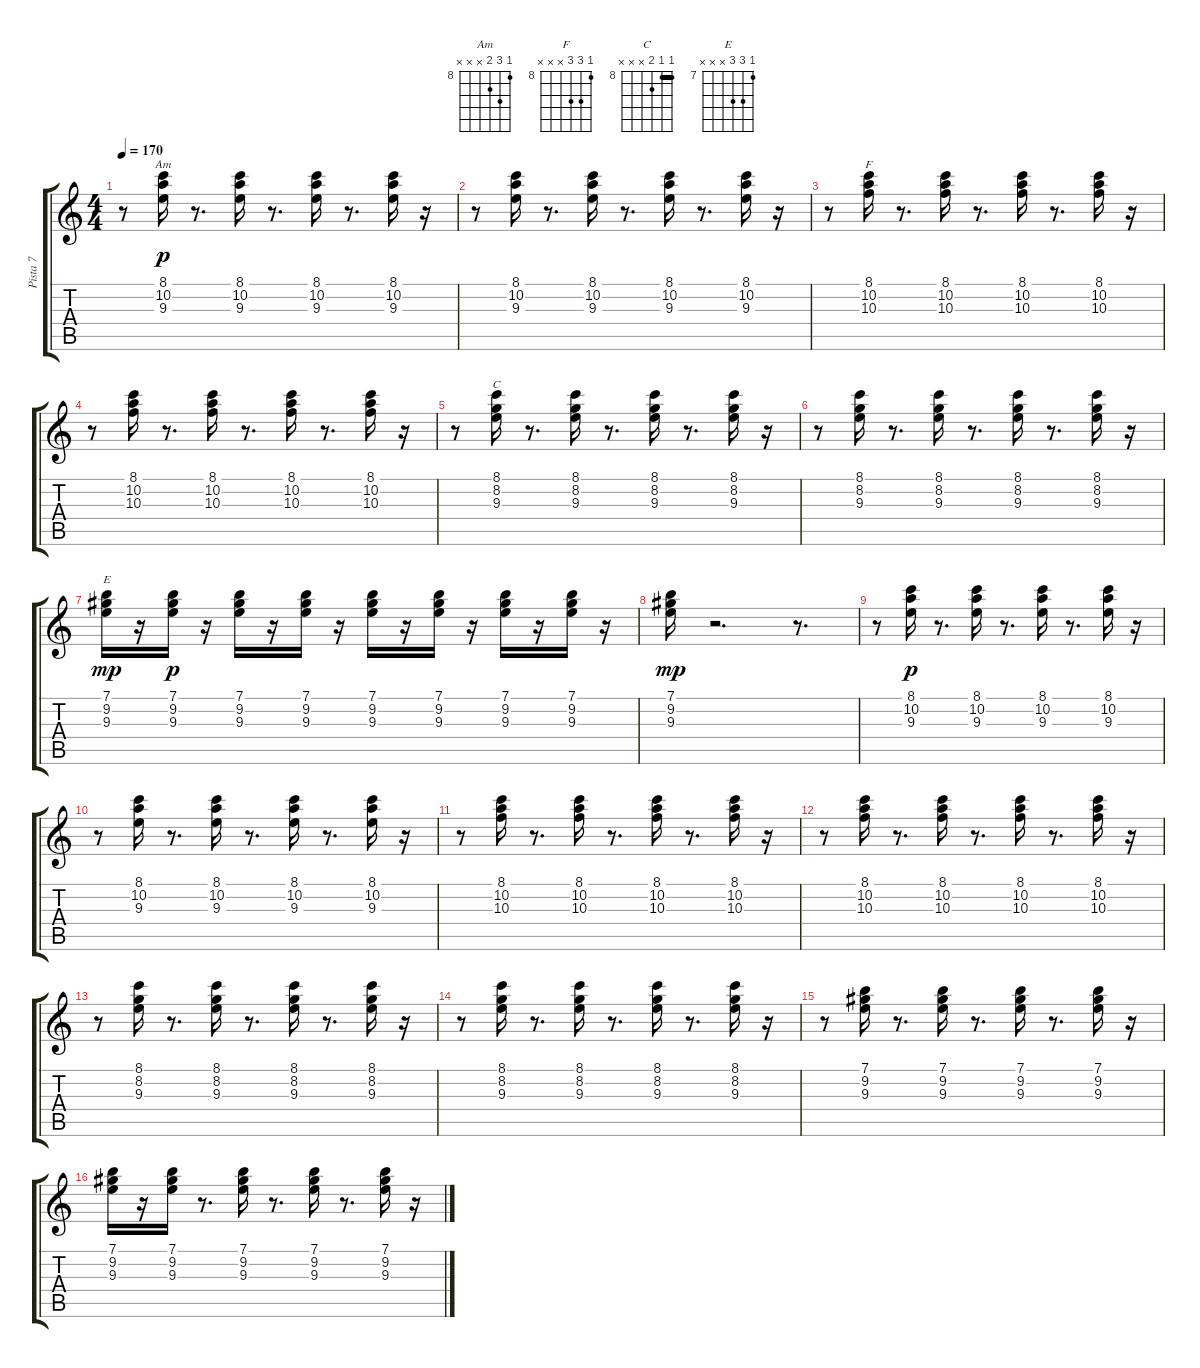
\track ("Pista 7" "Pista 7") {instrument electricguitarmuted}
\staff {score tabs}
\tuning (E4 B3 G3 D3 A2 E2) {hide}
\chord ("Am" 8 10 9 x x x) {firstfret 8}
\chord ("F" 8 10 10 x x x) {firstfret 8}
\chord ("C" 8 8 9 x x x) {firstfret 8 barre 8}
\chord ("E" 7 9 9 x x x) {firstfret 7}
\ts (4 4)
\tempo 170
\clef g2
\ks c
r.8{dy p} (8.1 10.2 9.3).16{ch "Am"} r.8{d} (8.1 10.2 9.3).16 r.8{d} (8.1 10.2 9.3).16 r.8{d} (8.1 10.2 9.3).16 r.16 |
r.8 (8.1 10.2 9.3).16 r.8{d} (8.1 10.2 9.3).16 r.8{d} (8.1 10.2 9.3).16 r.8{d} (8.1 10.2 9.3).16 r.16 |
r.8 (8.1 10.2 10.3).16{ch "F"} r.8{d} (8.1 10.2 10.3).16 r.8{d} (8.1 10.2 10.3).16 r.8{d} (8.1 10.2 10.3).16 r.16 |
r.8 (8.1 10.2 10.3).16 r.8{d} (8.1 10.2 10.3).16 r.8{d} (8.1 10.2 10.3).16 r.8{d} (8.1 10.2 10.3).16 r.16 |
r.8 (8.1 8.2 9.3).16{ch "C"} r.8{d} (8.1 8.2 9.3).16 r.8{d} (8.1 8.2 9.3).16 r.8{d} (8.1 8.2 9.3).16 r.16 |
r.8 (8.1 8.2 9.3).16 r.8{d} (8.1 8.2 9.3).16 r.8{d} (8.1 8.2 9.3).16 r.8{d} (8.1 8.2 9.3).16 r.16 |
(7.1 9.2 9.3).16{ch "E" dy mp} r.16 (7.1 9.2 9.3).16{dy p} r.16 (7.1 9.2 9.3).16 r.16 (7.1 9.2 9.3).16 r.16 (7.1 9.2 9.3).16 r.16 (7.1 9.2 9.3).16 r.16 (7.1 9.2 9.3).16 r.16 (7.1 9.2 9.3).16 r.16 |
(7.1 9.2 9.3).16{dy mp} r.2{d} r.8{d} |
r.8 (8.1 10.2 9.3).16{dy p} r.8{d} (8.1 10.2 9.3).16 r.8{d} (8.1 10.2 9.3).16 r.8{d} (8.1 10.2 9.3).16 r.16 |
r.8 (8.1 10.2 9.3).16 r.8{d} (8.1 10.2 9.3).16 r.8{d} (8.1 10.2 9.3).16 r.8{d} (8.1 10.2 9.3).16 r.16 |
r.8 (8.1 10.2 10.3).16 r.8{d} (8.1 10.2 10.3).16 r.8{d} (8.1 10.2 10.3).16 r.8{d} (8.1 10.2 10.3).16 r.16 |
r.8 (8.1 10.2 10.3).16 r.8{d} (8.1 10.2 10.3).16 r.8{d} (8.1 10.2 10.3).16 r.8{d} (8.1 10.2 10.3).16 r.16 |
r.8 (8.1 8.2 9.3).16 r.8{d} (8.1 8.2 9.3).16 r.8{d} (8.1 8.2 9.3).16 r.8{d} (8.1 8.2 9.3).16 r.16 |
r.8 (8.1 8.2 9.3).16 r.8{d} (8.1 8.2 9.3).16 r.8{d} (8.1 8.2 9.3).16 r.8{d} (8.1 8.2 9.3).16 r.16 |
r.8 (7.1 9.2 9.3).16 r.8{d} (7.1 9.2 9.3).16 r.8{d} (7.1 9.2 9.3).16 r.8{d} (7.1 9.2 9.3).16 r.16 |
(7.1 9.2 9.3).16 r.16 (7.1 9.2 9.3).16 r.8{d} (7.1 9.2 9.3).16 r.8{d} (7.1 9.2 9.3).16 r.8{d} (7.1 9.2 9.3).16 r.16
